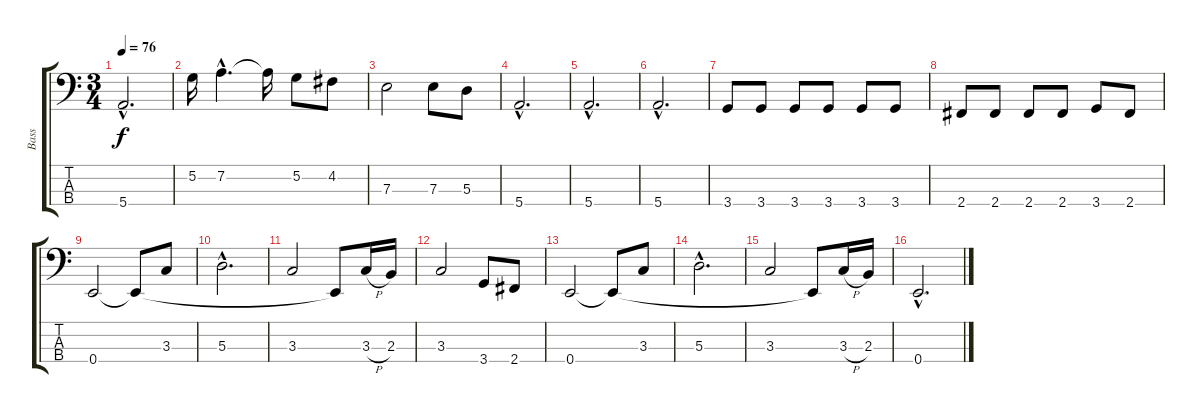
\track ("Bass" "Bass") {instrument electricbassfinger}
\staff {score tabs}
\tuning (G2 D2 A1 E1) {hide}
\ts (3 4)
\tempo 76
\clef f4
\ks c
5.4{hac}.2{d dy f} |
5.2.16 7.2{hac}.4{d} 7.2{t}.16 5.2.8 4.2.8 |
7.3.2 7.3.8 5.3.8 |
5.4{hac}.2{d} |
5.4{hac}.2{d} |
5.4{hac}.2{d} |
3.4.8 3.4.8 3.4.8 3.4.8 3.4.8 3.4.8 |
2.4.8 2.4.8 2.4.8 2.4.8 3.4.8 2.4.8 |
0.4.2 0.4{t}.8 3.3.8 |
5.3{hac}.2{d} |
3.3.2 0.4{t}.8 3.3{h}.16 2.3.16 |
3.3.2 3.4.8 2.4.8 |
0.4.2 0.4{t}.8 3.3.8 |
5.3{hac}.2{d} |
3.3.2 0.4{t}.8 3.3{h}.16 2.3.16 |
0.4{hac}.2{d}
